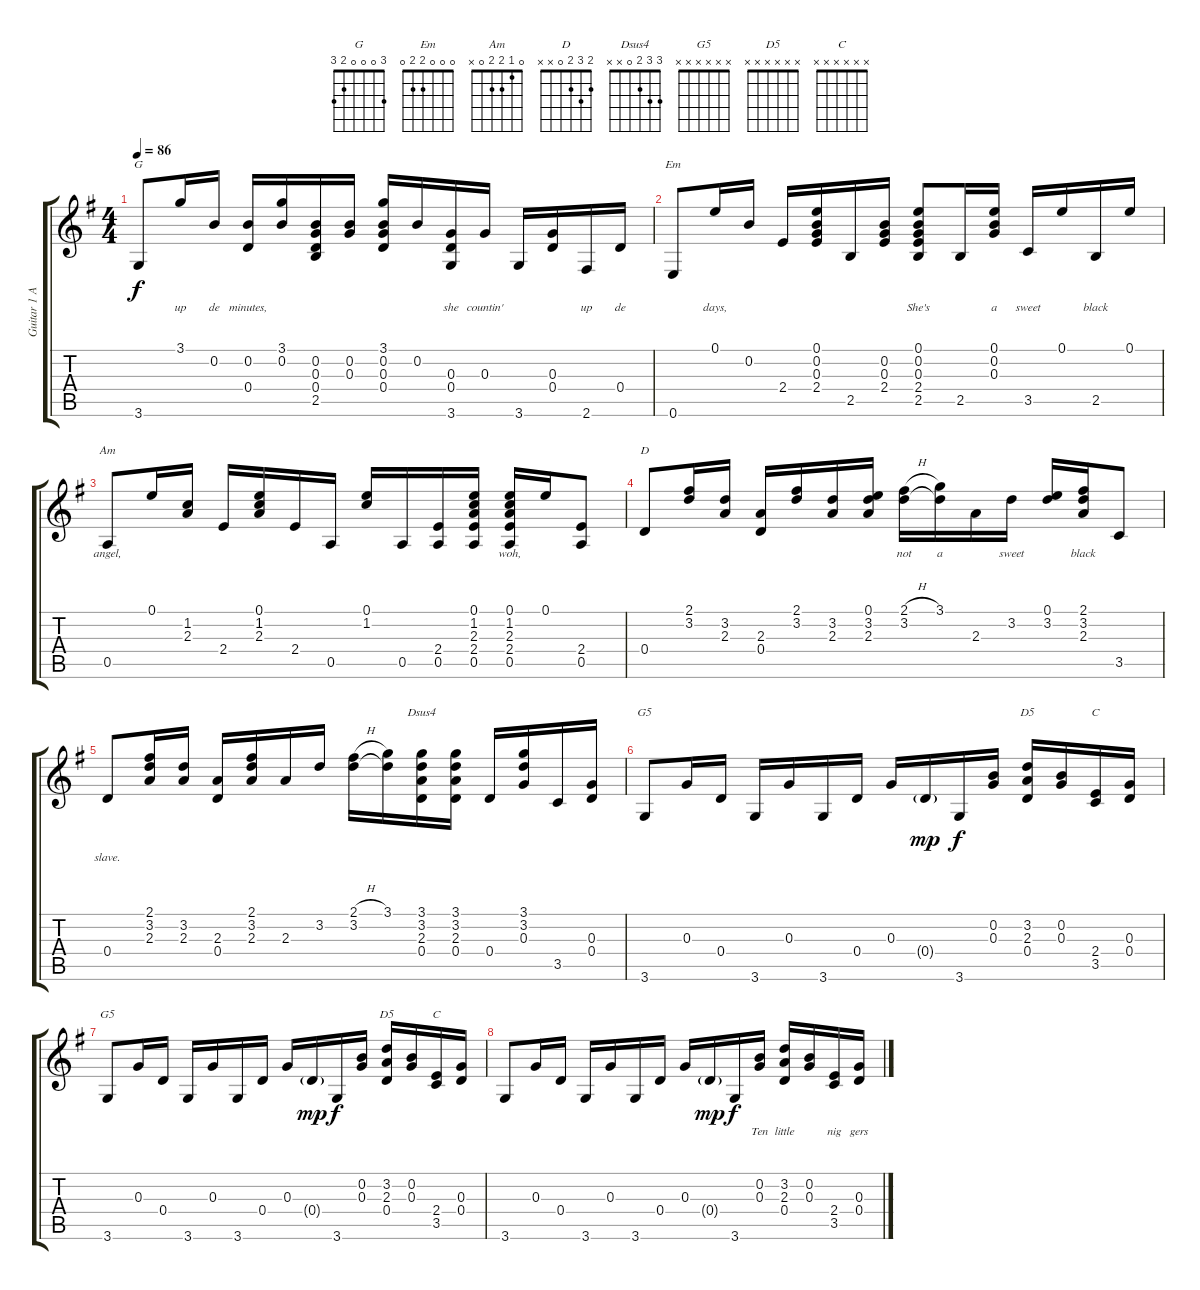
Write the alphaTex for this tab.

\track ("Guitar 1 Acoustic" "Guitar 1 A") {instrument acousticguitarsteel}
\staff {score tabs}
\tuning (E4 B3 G3 D3 A2 E2) {hide}
\chord ("G" 3 0 0 0 2 3)
\chord ("Em" 0 0 0 2 2 0)
\chord ("Am" 0 1 2 2 0 x)
\chord ("D" 2 3 2 0 x x)
\chord ("Dsus4" 3 3 2 0 x x)
\chord ("G5" x x 0 0 x 3)
\chord ("D5" x 3 2 0 x x)
\chord ("C" x x x 2 3 x)
\chord ("G5" x x x x x x)
\chord ("D5" x x x x x x)
\chord ("C" x x x x x x)
\ts (4 4)
\tempo 86
\clef g2
\ks g
3.6.8{ch "G" lyrics (0 "") lyrics (1 "") lyrics (2 "") lyrics (3 "") lyrics (4 "") dy f} 3.1.16{lyrics (0 "up") lyrics (1 "") lyrics (2 "") lyrics (3 "") lyrics (4 "")} 0.2.16{lyrics (0 "de") lyrics (1 "") lyrics (2 "") lyrics (3 "") lyrics (4 "")} (0.2 0.4).16{lyrics (0 "minutes,") lyrics (1 "") lyrics (2 "") lyrics (3 "") lyrics (4 "")} (3.1 0.2).16{lyrics (0 "") lyrics (1 "") lyrics (2 "") lyrics (3 "") lyrics (4 "")} (0.2 0.3 0.4 2.5).16{lyrics (0 "") lyrics (1 "") lyrics (2 "") lyrics (3 "") lyrics (4 "")} (0.2 0.3).16{lyrics (0 "") lyrics (1 "") lyrics (2 "") lyrics (3 "") lyrics (4 "")} (3.1 0.2 0.3 0.4).16{lyrics (0 "") lyrics (1 "") lyrics (2 "") lyrics (3 "") lyrics (4 "")} 0.2.16{lyrics (0 "") lyrics (1 "") lyrics (2 "") lyrics (3 "") lyrics (4 "")} (0.3 0.4 3.6).16{lyrics (0 "she") lyrics (1 "") lyrics (2 "") lyrics (3 "") lyrics (4 "")} 0.3.16{lyrics (0 "countin'") lyrics (1 "") lyrics (2 "") lyrics (3 "") lyrics (4 "")} 3.6.16{lyrics (0 "") lyrics (1 "") lyrics (2 "") lyrics (3 "") lyrics (4 "")} (0.3 0.4).16{lyrics (0 "") lyrics (1 "") lyrics (2 "") lyrics (3 "") lyrics (4 "")} 2.6.16{lyrics (0 "up") lyrics (1 "") lyrics (2 "") lyrics (3 "") lyrics (4 "")} 0.4.16{lyrics (0 "de") lyrics (1 "") lyrics (2 "") lyrics (3 "") lyrics (4 "")} |
0.6.8{ch "Em" lyrics (0 "") lyrics (1 "") lyrics (2 "") lyrics (3 "") lyrics (4 "")} 0.1.16{lyrics (0 "days,") lyrics (1 "") lyrics (2 "") lyrics (3 "") lyrics (4 "")} 0.2.16{lyrics (0 "") lyrics (1 "") lyrics (2 "") lyrics (3 "") lyrics (4 "")} 2.4.16{lyrics (0 "") lyrics (1 "") lyrics (2 "") lyrics (3 "") lyrics (4 "")} (0.1 0.2 0.3 2.4).16{lyrics (0 "") lyrics (1 "") lyrics (2 "") lyrics (3 "") lyrics (4 "")} 2.5.16{lyrics (0 "") lyrics (1 "") lyrics (2 "") lyrics (3 "") lyrics (4 "")} (0.2 0.3 2.4).16{lyrics (0 "") lyrics (1 "") lyrics (2 "") lyrics (3 "") lyrics (4 "")} (0.1 0.2 0.3 2.4 2.5).8{lyrics (0 "She's") lyrics (1 "") lyrics (2 "") lyrics (3 "") lyrics (4 "")} 2.5.16{lyrics (0 "") lyrics (1 "") lyrics (2 "") lyrics (3 "") lyrics (4 "")} (0.1 0.2 0.3).16{lyrics (0 "a") lyrics (1 "") lyrics (2 "") lyrics (3 "") lyrics (4 "")} 3.5.16{lyrics (0 "sweet") lyrics (1 "") lyrics (2 "") lyrics (3 "") lyrics (4 "")} 0.1.16{lyrics (0 "") lyrics (1 "") lyrics (2 "") lyrics (3 "") lyrics (4 "")} 2.5.16{lyrics (0 "black") lyrics (1 "") lyrics (2 "") lyrics (3 "") lyrics (4 "")} 0.1.16{lyrics (0 "") lyrics (1 "") lyrics (2 "") lyrics (3 "") lyrics (4 "")} |
0.5.8{ch "Am" lyrics (0 "angel,") lyrics (1 "") lyrics (2 "") lyrics (3 "") lyrics (4 "")} 0.1.16{lyrics (0 "") lyrics (1 "") lyrics (2 "") lyrics (3 "") lyrics (4 "")} (1.2 2.3).16{lyrics (0 "") lyrics (1 "") lyrics (2 "") lyrics (3 "") lyrics (4 "")} 2.4.16{lyrics (0 "") lyrics (1 "") lyrics (2 "") lyrics (3 "") lyrics (4 "")} (0.1 1.2 2.3).16{lyrics (0 "") lyrics (1 "") lyrics (2 "") lyrics (3 "") lyrics (4 "")} 2.4.16{lyrics (0 "") lyrics (1 "") lyrics (2 "") lyrics (3 "") lyrics (4 "")} 0.5.16{lyrics (0 "") lyrics (1 "") lyrics (2 "") lyrics (3 "") lyrics (4 "")} (0.1 1.2).16{lyrics (0 "") lyrics (1 "") lyrics (2 "") lyrics (3 "") lyrics (4 "")} 0.5.16{lyrics (0 "") lyrics (1 "") lyrics (2 "") lyrics (3 "") lyrics (4 "")} (2.4 0.5).16{lyrics (0 "") lyrics (1 "") lyrics (2 "") lyrics (3 "") lyrics (4 "")} (0.1 1.2 2.3 2.4 0.5).16{lyrics (0 "") lyrics (1 "") lyrics (2 "") lyrics (3 "") lyrics (4 "")} (0.1 1.2 2.3 2.4 0.5).16{lyrics (0 "woh,") lyrics (1 "") lyrics (2 "") lyrics (3 "") lyrics (4 "")} 0.1.16{lyrics (0 "") lyrics (1 "") lyrics (2 "") lyrics (3 "") lyrics (4 "")} (2.4 0.5).8{lyrics (0 "") lyrics (1 "") lyrics (2 "") lyrics (3 "") lyrics (4 "")} |
0.4.8{ch "D" lyrics (0 "") lyrics (1 "") lyrics (2 "") lyrics (3 "") lyrics (4 "")} (2.1 3.2).16{lyrics (0 "") lyrics (1 "") lyrics (2 "") lyrics (3 "") lyrics (4 "")} (3.2 2.3).16{lyrics (0 "") lyrics (1 "") lyrics (2 "") lyrics (3 "") lyrics (4 "")} (2.3 0.4).16{lyrics (0 "") lyrics (1 "") lyrics (2 "") lyrics (3 "") lyrics (4 "")} (2.1 3.2).16{lyrics (0 "") lyrics (1 "") lyrics (2 "") lyrics (3 "") lyrics (4 "")} (3.2 2.3).16{lyrics (0 "") lyrics (1 "") lyrics (2 "") lyrics (3 "") lyrics (4 "")} (0.1 3.2 2.3).16{lyrics (0 "") lyrics (1 "") lyrics (2 "") lyrics (3 "") lyrics (4 "")} (2.1{h} 3.2).16{lyrics (0 "not") lyrics (1 "") lyrics (2 "") lyrics (3 "") lyrics (4 "")} (3.1 3.2{t}).16{lyrics (0 "a") lyrics (1 "") lyrics (2 "") lyrics (3 "") lyrics (4 "")} 2.3.16{lyrics (0 "") lyrics (1 "") lyrics (2 "") lyrics (3 "") lyrics (4 "")} 3.2.16{lyrics (0 "sweet") lyrics (1 "") lyrics (2 "") lyrics (3 "") lyrics (4 "")} (0.1 3.2).16{lyrics (0 "") lyrics (1 "") lyrics (2 "") lyrics (3 "") lyrics (4 "")} (2.1 3.2 2.3).16{lyrics (0 "black") lyrics (1 "") lyrics (2 "") lyrics (3 "") lyrics (4 "")} 3.5.8{lyrics (0 "") lyrics (1 "") lyrics (2 "") lyrics (3 "") lyrics (4 "")} |
0.4.8{lyrics (0 "slave.") lyrics (1 "") lyrics (2 "") lyrics (3 "") lyrics (4 "")} (2.1 3.2 2.3).16{lyrics (0 "") lyrics (1 "") lyrics (2 "") lyrics (3 "") lyrics (4 "")} (3.2 2.3).16{lyrics (0 "") lyrics (1 "") lyrics (2 "") lyrics (3 "") lyrics (4 "")} (2.3 0.4).16{lyrics (0 "") lyrics (1 "") lyrics (2 "") lyrics (3 "") lyrics (4 "")} (2.1 3.2 2.3).16{lyrics (0 "") lyrics (1 "") lyrics (2 "") lyrics (3 "") lyrics (4 "")} 2.3.16{lyrics (0 "") lyrics (1 "") lyrics (2 "") lyrics (3 "") lyrics (4 "")} 3.2.16{lyrics (0 "") lyrics (1 "") lyrics (2 "") lyrics (3 "") lyrics (4 "")} (2.1{h} 3.2).16{lyrics (0 "") lyrics (1 "") lyrics (2 "") lyrics (3 "") lyrics (4 "")} (3.1 3.2{t}).16{lyrics (0 "") lyrics (1 "") lyrics (2 "") lyrics (3 "") lyrics (4 "")} (3.1 3.2 2.3 0.4).16{ch "Dsus4" lyrics (0 "") lyrics (1 "") lyrics (2 "") lyrics (3 "") lyrics (4 "")} (3.1 3.2 2.3 0.4).16{lyrics (0 "") lyrics (1 "") lyrics (2 "") lyrics (3 "") lyrics (4 "")} 0.4.16{lyrics (0 "") lyrics (1 "") lyrics (2 "") lyrics (3 "") lyrics (4 "")} (3.1 3.2 0.3).16{lyrics (0 "") lyrics (1 "") lyrics (2 "") lyrics (3 "") lyrics (4 "")} 3.5.16{lyrics (0 "") lyrics (1 "") lyrics (2 "") lyrics (3 "") lyrics (4 "")} (0.3 0.4).16{lyrics (0 "") lyrics (1 "") lyrics (2 "") lyrics (3 "") lyrics (4 "")} |
3.6.8{ch "G5" lyrics (0 "") lyrics (1 "") lyrics (2 "") lyrics (3 "") lyrics (4 "")} 0.3.16{lyrics (0 "") lyrics (1 "") lyrics (2 "") lyrics (3 "") lyrics (4 "")} 0.4.16{lyrics (0 "") lyrics (1 "") lyrics (2 "") lyrics (3 "") lyrics (4 "")} 3.6.16{lyrics (0 "") lyrics (1 "") lyrics (2 "") lyrics (3 "") lyrics (4 "")} 0.3.16{lyrics (0 "") lyrics (1 "") lyrics (2 "") lyrics (3 "") lyrics (4 "")} 3.6.16{lyrics (0 "") lyrics (1 "") lyrics (2 "") lyrics (3 "") lyrics (4 "")} 0.4.16{lyrics (0 "") lyrics (1 "") lyrics (2 "") lyrics (3 "") lyrics (4 "")} 0.3.16{lyrics (0 "") lyrics (1 "") lyrics (2 "") lyrics (3 "") lyrics (4 "")} 0.4{g}.16{lyrics (0 "") lyrics (1 "") lyrics (2 "") lyrics (3 "") lyrics (4 "") dy mp} 3.6.16{lyrics (0 "") lyrics (1 "") lyrics (2 "") lyrics (3 "") lyrics (4 "") dy f} (0.2 0.3).16{lyrics (0 "") lyrics (1 "") lyrics (2 "") lyrics (3 "") lyrics (4 "")} (3.2 2.3 0.4).16{ch "D5" lyrics (0 "") lyrics (1 "") lyrics (2 "") lyrics (3 "") lyrics (4 "")} (0.2 0.3).16{lyrics (0 "") lyrics (1 "") lyrics (2 "") lyrics (3 "") lyrics (4 "")} (2.4 3.5).16{ch "C" lyrics (0 "") lyrics (1 "") lyrics (2 "") lyrics (3 "") lyrics (4 "")} (0.3 0.4).16{lyrics (0 "") lyrics (1 "") lyrics (2 "") lyrics (3 "") lyrics (4 "")} |
3.6.8{ch "G5" lyrics (0 "") lyrics (1 "") lyrics (2 "") lyrics (3 "") lyrics (4 "")} 0.3.16{lyrics (0 "") lyrics (1 "") lyrics (2 "") lyrics (3 "") lyrics (4 "")} 0.4.16{lyrics (0 "") lyrics (1 "") lyrics (2 "") lyrics (3 "") lyrics (4 "")} 3.6.16{lyrics (0 "") lyrics (1 "") lyrics (2 "") lyrics (3 "") lyrics (4 "")} 0.3.16{lyrics (0 "") lyrics (1 "") lyrics (2 "") lyrics (3 "") lyrics (4 "")} 3.6.16{lyrics (0 "") lyrics (1 "") lyrics (2 "") lyrics (3 "") lyrics (4 "")} 0.4.16{lyrics (0 "") lyrics (1 "") lyrics (2 "") lyrics (3 "") lyrics (4 "")} 0.3.16{lyrics (0 "") lyrics (1 "") lyrics (2 "") lyrics (3 "") lyrics (4 "")} 0.4{g}.16{lyrics (0 "") lyrics (1 "") lyrics (2 "") lyrics (3 "") lyrics (4 "") dy mp} 3.6.16{lyrics (0 "") lyrics (1 "") lyrics (2 "") lyrics (3 "") lyrics (4 "") dy f} (0.2 0.3).16{lyrics (0 "") lyrics (1 "") lyrics (2 "") lyrics (3 "") lyrics (4 "")} (3.2 2.3 0.4).16{ch "D5" lyrics (0 "") lyrics (1 "") lyrics (2 "") lyrics (3 "") lyrics (4 "")} (0.2 0.3).16{lyrics (0 "") lyrics (1 "") lyrics (2 "") lyrics (3 "") lyrics (4 "")} (2.4 3.5).16{ch "C" lyrics (0 "") lyrics (1 "") lyrics (2 "") lyrics (3 "") lyrics (4 "")} (0.3 0.4).16{lyrics (0 "") lyrics (1 "") lyrics (2 "") lyrics (3 "") lyrics (4 "")} |
3.6.8{lyrics (0 "") lyrics (1 "") lyrics (2 "") lyrics (3 "") lyrics (4 "")} 0.3.16{lyrics (0 "") lyrics (1 "") lyrics (2 "") lyrics (3 "") lyrics (4 "")} 0.4.16{lyrics (0 "") lyrics (1 "") lyrics (2 "") lyrics (3 "") lyrics (4 "")} 3.6.16{lyrics (0 "") lyrics (1 "") lyrics (2 "") lyrics (3 "") lyrics (4 "")} 0.3.16{lyrics (0 "") lyrics (1 "") lyrics (2 "") lyrics (3 "") lyrics (4 "")} 3.6.16{lyrics (0 "") lyrics (1 "") lyrics (2 "") lyrics (3 "") lyrics (4 "")} 0.4.16{lyrics (0 "") lyrics (1 "") lyrics (2 "") lyrics (3 "") lyrics (4 "")} 0.3.16{lyrics (0 "") lyrics (1 "") lyrics (2 "") lyrics (3 "") lyrics (4 "")} 0.4{g}.16{lyrics (0 "") lyrics (1 "") lyrics (2 "") lyrics (3 "") lyrics (4 "") dy mp} 3.6.16{lyrics (0 "") lyrics (1 "") lyrics (2 "") lyrics (3 "") lyrics (4 "") dy f} (0.2 0.3).16{lyrics (0 "Ten") lyrics (1 "") lyrics (2 "") lyrics (3 "") lyrics (4 "")} (3.2 2.3 0.4).16{lyrics (0 "little") lyrics (1 "") lyrics (2 "") lyrics (3 "") lyrics (4 "")} (0.2 0.3).16{lyrics (0 "") lyrics (1 "") lyrics (2 "") lyrics (3 "") lyrics (4 "")} (2.4 3.5).16{lyrics (0 "nig") lyrics (1 "") lyrics (2 "") lyrics (3 "") lyrics (4 "")} (0.3 0.4).16{lyrics (0 "gers") lyrics (1 "") lyrics (2 "") lyrics (3 "") lyrics (4 "")}
